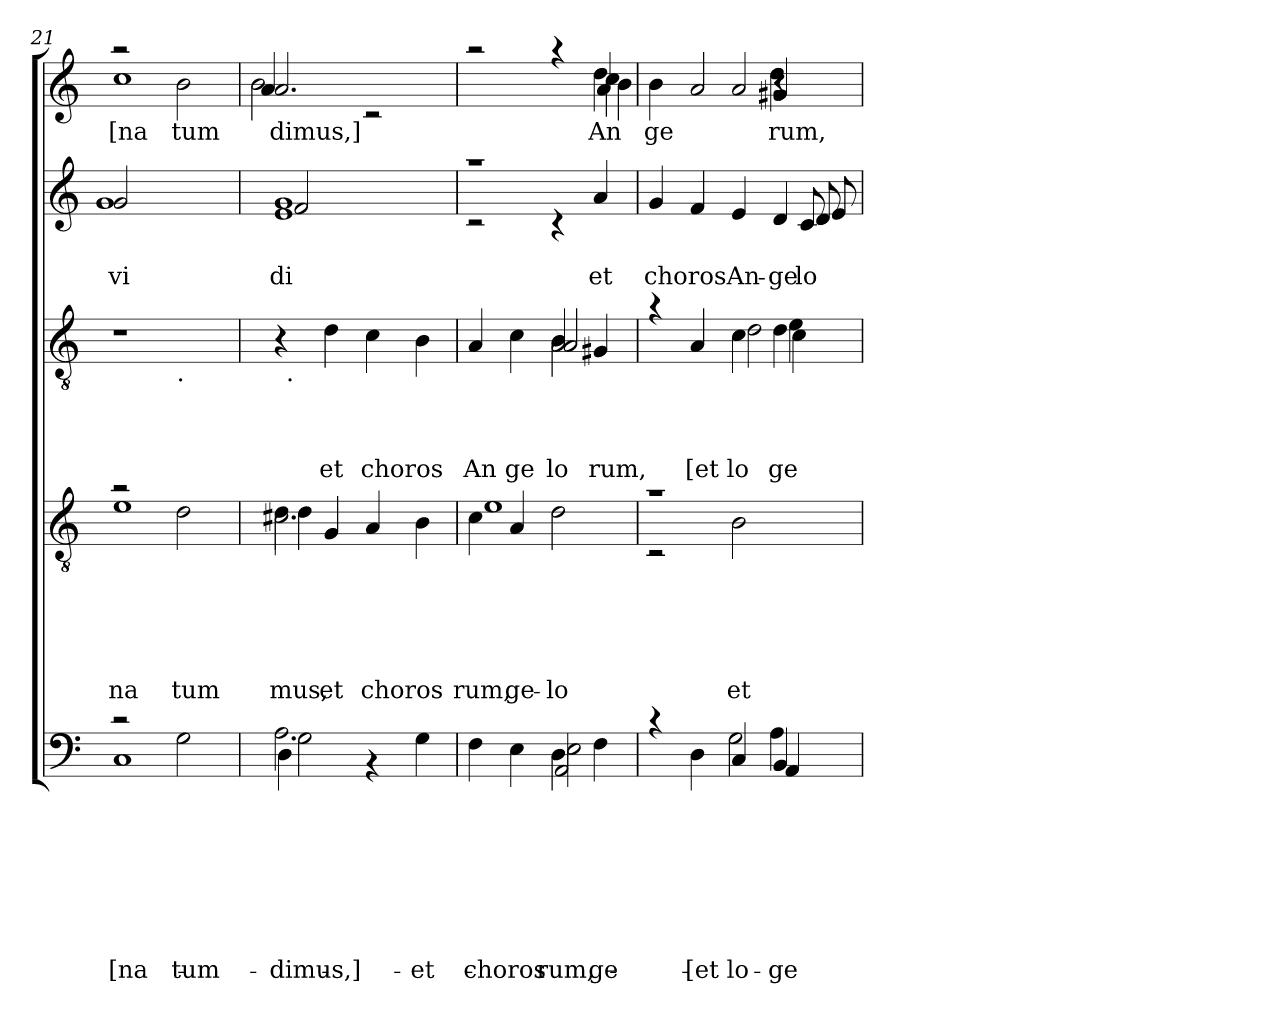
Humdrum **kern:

**kern	**text	**text	**text	**text	**text	**text	**text	**text	**kern	**text	**text	**text	**text	**text	**text	**kern	**text	**text	**text	**text	**kern	**text	**text	**kern	**text
*part5	*part5	*part5	*part5	*part5	*part5	*part5	*part5	*part5	*part4	*part4	*part4	*part4	*part4	*part4	*part4	*part3	*part3	*part3	*part3	*part3	*part2	*part2	*part2	*part1	*part1
*staff5	*staff5	*staff5	*staff5	*staff5	*staff5	*staff5	*staff5	*staff5	*staff4	*staff4	*staff4	*staff4	*staff4	*staff4	*staff4	*staff3	*staff3	*staff3	*staff3	*staff3	*staff2	*staff2	*staff2	*staff1	*staff1
*clefF4	*	*	*	*	*	*	*	*	*clefGv2	*	*	*	*	*	*	*clefGv2	*	*	*	*	*clefG2	*	*	*clefG2	*
*k[]	*	*	*	*	*	*	*	*	*k[]	*	*	*	*	*	*	*k[]	*	*	*	*	*k[]	*	*	*k[]	*
*C:	*	*	*	*	*	*	*	*	*C:	*	*	*	*	*	*	*C:	*	*	*	*	*C:	*	*	*C:	*
=21	=21	=21	=21	=21	=21	=21	=21	=21	=21	=21	=21	=21	=21	=21	=21	=21	=21	=21	=21	=21	=21	=21	=21	=21	=21
*^	*	*	*	*	*	*	*	*	*	*	*	*	*	*	*	*	*	*	*	*	*	*	*	*	*
!	!	!	!	!	!	!	!	!	!LO:LY:b	!	!	!	!	!	!	!LO:LY:b	!	!	!	!	!	!	!	!LO:LY:b	!	!
*	*	*	*	*	*	*	*	*	*	*^	*	*	*	*	*	*	*	*	*	*	*	*^	*	*	*	*
!	!	!	!	!	!	!	!	!	!	!	!	!	!	!	!	!	!	!	!	!	!	!	!	!	!	!LO:LY:b	!	!LO:LY:b
*	*	*	*	*	*	*	*	*	*	*	*	*	*	*	*	*	*	*^	*	*	*	*	*	*	*	*	*^	*
2rc	1C	.	.	.	.	.	.	.	[na-	2ra	1e	.	.	.	.	.	na	1r	2ryy	.	.	.	.	2g/	1g	.	vi	2raa	1cc	[na
!	!	!	!	!	!	!	!	!	!	!	!	!	!	!	!	!	!	!	!LO:TX:b:t=.	!	!	!	!	!	!	!	!	!	!	!
!	!	!	!	!	!	!	!	!	!LO:LY:b	!	!	!	!	!	!	!	!LO:LY:b	!	!	!	!	!	!	!	!	!	!	!	!	!LO:LY:b
2G\	.	.	.	.	.	.	.	.	-tum	2d\	.	.	.	.	.	.	tum	.	2ryy	.	.	.	.	2ryy	.	.	.	2b\	.	tum
*v	*v	*	*	*	*	*	*	*	*	*	*	*	*	*	*	*	*	*	*	*	*	*	*	*	*	*	*	*v	*v	*
*	*	*	*	*	*	*	*	*	*v	*v	*	*	*	*	*	*	*	*	*	*	*	*	*	*	*	*	*	*
=22	=22	=22	=22	=22	=22	=22	=22	=22	=22	=22	=22	=22	=22	=22	=22	=22	=22	=22	=22	=22	=22	=22	=22	=22	=22	=22	=22
!	!	!	!	!	!	!	!	!LO:LY:b	!	!	!	!	!	!	!	!	!	!	!	!	!	!	!	!	!	!	!
*^	*	*	*	*	*	*	*	*	*	*	*	*	*	*	*	*	*	*	*	*	*	*	*	*	*	*	*
!	!	!	!	!	!	!	!	!	!LO:LY:b	!	!	!	!	!	!	!LO:LY:b	!	!	!	!	!	!	!	!	!	!	!	!
*	*^	*	*	*	*	*	*	*	*	*^	*	*	*	*	*	*	*	*	*	*	*	*	*	*	*	*	*	*
!	!	!	!	!	!	!	!	!	!	!	!	!	!	!	!	!	!	!LO:LY:b	!	!	!	!	!	!	!	!	!	!	!	!
*	*	*	*	*	*	*	*	*	*	*	*	*^	*	*	*	*	*	*	*	*	*	*	*	*	*	*	*	*	*	*
!	!	!	!	!	!	!	!	!	!	!	!	!	!	!	!	!	!	!	!LO:LY:b	!	!	!	!	!	!	!	!	!	!LO:LY:b	!	!
!	!	!	!	!	!	!	!	!	!	!	!	!	!	!	!	!	!	!	!	!	!	!	!	!	!	!	!	!	!LO:LY:b	!	!LO:LY:b
*	*	*	*	*	*	*	*	*	*	*	*	*	*	*	*	*	*	*	*	*	*	*	*	*	*	*	*	*	*	*^	*
!	!	!	!	!	!	!	!	!	!	!	!	!	!	!	!	!	!	!	!	!	!	!	!	!	!	!	!	!	!	!	!	!LO:LY:b
*	*	*	*	*	*	*	*	*	*	*	*	*	*	*	*	*	*	*	*	*	*	*	*	*	*	*	*	*	*	*	*^	*
2.A\	4D\	2G\	.	.	.	.	.	.	.	-dimus,]	2.c#X\	4d\	4d\	.	.	.	.	.	mus,	4r	32ryy	.	.	.	.	1e 1g	2f/	.	di	2.a/	4a/	2b\	dimus,]
!	!	!	!	!	!	!	!	!	!	!	!	!	!	!	!	!	!	!	!	!	!LO:TX:b:t=.	!	!	!	!	!	!	!	!	!	!	!	!
.	.	.	.	.	.	.	.	.	.	.	.	.	.	.	.	.	.	.	.	.	2ryy	.	.	.	.	.	.	.	.	.	.	.	.
!	!	!	!	!	!	!	!	!	!	!	!	!	!	!	!	!	!	!	!LO:LY:b	!	!	!	!	!	!LO:LY:b	!	!	!	!	!	!	!	!
.	2.ryy	.	.	.	.	.	.	.	.	.	.	2.ryy	4G/	.	.	.	.	.	et	4d\	.	.	.	.	et	.	.	.	.	.	2.ryy	.	.
!	!	!	!	!	!	!	!	!	!	!	!	!	!	!	!	!	!	!	!LO:LY:b	!	!	!	!	!	!LO:LY:b	!	!	!	!	!	!	!	!
.	.	4r	.	.	.	.	.	.	.	.	.	.	4A/	.	.	.	.	.	choros	4c\	.	.	.	.	choros	.	2ryy	.	.	.	.	2r	.
.	.	.	.	.	.	.	.	.	.	.	.	.	.	.	.	.	.	.	.	.	4...ryy	.	.	.	.	.	.	.	.	.	.	.	.
!	!	!	!	!	!	!	!	!	!	!LO:LY:b	!	!	!	!	!	!	!	!	!	!	!	!	!	!	!	!	!	!	!	!	!	!	!
4ryy	.	4G\	.	.	.	.	.	.	.	et	4ryy	.	4B\	.	.	.	.	.	.	4B\	.	.	.	.	.	.	.	.	.	4ryy	.	.	.
*	*	*	*	*	*	*	*	*	*	*	*	*	*	*	*	*	*	*	*	*	*	*	*	*	*	*	*	*	*	*v	*v	*v	*
!!LO:PB:g=z
=23	=23	=23	=23	=23	=23	=23	=23	=23	=23	=23	=23	=23	=23	=23	=23	=23	=23	=23	=23	=23	=23	=23	=23	=23	=23	=23	=23	=23	=23	=23	=23
!	!	!	!	!	!	!	!	!	!	!LO:LY:b	!	!	!	!	!	!	!	!	!LO:LY:b	!	!	!	!	!	!	!	!	!	!	!	!
!	!	!	!	!	!	!	!	!	!	!	!	!	!	!	!	!	!	!	!LO:LY:b	!	!	!	!	!	!LO:LY:b	!	!	!	!	!	!
*	*	*	*	*	*	*	*	*	*	*	*	*	*	*	*	*	*	*	*	*	*^	*	*	*	*	*	*	*	*	*^	*
*	*	*	*	*	*	*	*	*	*	*	*	*	*	*	*	*	*	*	*	*	*	*	*	*	*	*	*	*	*	*	*	*^	*
*	*	*	*	*	*	*	*	*	*	*	*	*v	*v	*	*	*	*	*	*	*	*	*	*	*	*	*	*	*	*	*	*	*	*^	*
4F\	2ryy	2ryy	.	.	.	.	.	.	.	choros	4c\	1e	.	.	.	.	.	-rum,	4A/	2ryy	2ryy	.	.	.	An	1raa	2rc	.	.	2raa	2.ryy	2.ryy	2.ryy	.
!	!	!	!	!	!	!	!	!	!	!	!	!	!	!	!	!	!	!LO:LY:b	!	!	!	!	!	!	!LO:LY:b	!	!	!	!	!	!	!	!	!
4E\	.	.	.	.	.	.	.	.	.	.	4A/	.	.	.	.	.	.	-ge-	4c\	.	.	.	.	.	ge	.	.	.	.	.	.	.	.	.
!	!	!	!	!	!	!	!	!	!	!LO:LY:b	!	!	!	!	!	!	!	!	!	!	!	!	!	!	!	!	!	!	!	!	!	!	!	!
!	!	!	!	!	!	!	!	!	!	!LO:LY:b	!	!	!	!	!	!	!	!	!	!	!	!	!	!	!	!	!	!	!	!	!	!	!	!
!	!	!	!	!	!	!	!	!	!	!LO:LY:b	!	!	!	!	!	!	!	!LO:LY:b	!	!	!	!	!	!	!LO:LY:b	!	!	!	!	!	!	!	!	!
4D\	2E\	2AA/	.	.	.	.	.	.	.	rum,	2d\	.	.	.	.	.	.	-lo-	4B\	2A/	2A/	.	.	.	lo	.	4rc	.	.	4raa	.	.	.	.
!	!	!	!	!	!	!	!	!	!	!LO:LY:b	!	!	!	!	!	!	!	!	!	!	!	!	!	!	!LO:LY:b	!	!	!	!LO:LY:b	!	!	!	!	!LO:LY:b
!	!	!	!	!	!	!	!	!	!	!	!	!	!	!	!	!	!	!	!	!	!	!	!	!	!	!	!	!	!	!	!	!	!	!LO:LY:b
!	!	!	!	!	!	!	!	!	!	!	!	!	!	!	!	!	!	!	!	!	!	!	!	!	!	!	!	!	!	!	!	!	!	!LO:LY:b
4F\	.	.	.	.	.	.	.	.	.	ge	.	.	.	.	.	.	.	.	4G#/	.	.	.	.	.	rum,	.	4a/	.	et	4dd\	4cc\	4b\	4a/	An
=24	=24	=24	=24	=24	=24	=24	=24	=24	=24	=24	=24	=24	=24	=24	=24	=24	=24	=24	=24	=24	=24	=24	=24	=24	=24	=24	=24	=24	=24	=24	=24	=24	=24	=24
*	*	*^	*	*	*	*	*	*	*	*	*	*	*	*	*	*	*	*	*	*	*^	*	*	*	*	*	*	*	*	*	*	*	*	*
!	!	!	!	!	!	!	!	!	!	!	!	!	!	!	!	!	!	!	!	!	!	!	!	!	!	!	!	!	!	!	!LO:LY:b	!	!	!	!	!LO:LY:b
*	*	*	*	*	*	*	*	*	*	*	*	*	*	*	*	*	*	*	*	*	*	*	*	*	*	*	*	*^	*^	*	*	*	*	*	*	*
4rc	2.ryy	2.ryy	2ryy	.	.	.	.	.	.	.	.	1ra	2rC	.	.	.	.	.	.	4ra	2.ryy	2.ryy	2ryy	.	.	.	.	4g/	2..ryy	2..ryy	2..ryy	.	choros	4b\	2ryy	2.ryy	2.ryy	ge
!	!	!	!	!	!	!	!	!	!	!	!LO:LY:b	!	!	!	!	!	!	!	!	!	!	!	!	!	!	!	!LO:LY:b	!	!	!	!	!	!	!	!	!	!	!
4D\	.	.	.	.	.	.	.	.	.	.	[et	.	.	.	.	.	.	.	.	4A/	.	.	.	.	.	.	[et	4f/	.	.	.	.	.	2a/	.	.	.	.
!	!	!	!	!	!	!	!	!	!	!	!LO:LY:b	!	!	!	!	!	!	!	!	!	!	!	!	!	!	!	!	!	!	!	!	!	!	!	!	!	!	!
!	!	!	!	!	!	!	!	!	!	!	!LO:LY:b	!	!	!	!	!	!	!	!LO:LY:b	!	!	!	!	!	!	!	!LO:LY:b	!	!	!	!	!	!	!	!	!	!	!
!	!	!	!	!	!	!	!	!	!	!	!	!	!	!	!	!	!	!	!	!	!	!	!	!	!	!	!LO:LY:b	!	!	!	!	!	!LO:LY:b	!	!	!	!	!
4C/	.	.	2G\	.	.	.	.	.	.	.	lo	.	2B\	.	.	.	.	.	et	4c\	.	.	2d\	.	.	.	lo	4e/	.	.	.	.	An-	.	2a/	.	.	.
!	!	!	!	!	!	!	!	!	!	!	!LO:LY:b	!	!	!	!	!	!	!	!	!	!	!	!	!	!	!	!	!	!	!	!	!	!	!	!	!	!	!
!	!	!	!	!	!	!	!	!	!	!	!LO:LY:b	!	!	!	!	!	!	!	!	!	!	!	!	!	!	!	!LO:LY:b	!	!	!	!	!	!	!	!	!	!	!
!	!	!	!	!	!	!	!	!	!	!	!	!	!	!	!	!	!	!	!	!	!	!	!	!	!	!	!LO:LY:b	!	!	!	!	!	!LO:LY:b	!	!	!	!	!LO:LY:b
!	!	!	!	!	!	!	!	!	!	!	!	!	!	!	!	!	!	!	!	!	!	!	!	!	!	!	!	!	!	!	!	!	!	!	!	!	!	!LO:LY:b
4BB/	4AA/	4A\	.	.	.	.	.	.	.	.	ge	.	.	.	.	.	.	.	.	4d\	4e\	4c\	.	.	.	.	ge	4d/	.	.	.	.	-ge-	4g#/	.	4r	4dd\	rum,
!	!	!	!	!	!	!	!	!	!	!	!	!	!	!	!	!	!	!	!	!	!	!	!	!	!	!	!	!	!	!	!	!	!LO:LY:b	!	!	!	!	!
.	.	.	.	.	.	.	.	.	.	.	.	.	.	.	.	.	.	.	.	.	.	.	.	.	.	.	.	.	8c/	8d/	8e/	.	-lo-	.	.	.	.	.
*v	*v	*v	*v	*	*	*	*	*	*	*	*	*	*	*	*	*	*	*	*	*v	*v	*v	*v	*	*	*	*	*v	*v	*v	*v	*	*	*v	*v	*v	*v	*
*	*	*	*	*	*	*	*	*	*v	*v	*	*	*	*	*	*	*	*	*	*	*	*	*	*	*	*
=	=	=	=	=	=	=	=	=	=	=	=	=	=	=	=	=	=	=	=	=	=	=	=	=	=
*-	*-	*-	*-	*-	*-	*-	*-	*-	*-	*-	*-	*-	*-	*-	*-	*-	*-	*-	*-	*-	*-	*-	*-	*-	*-
